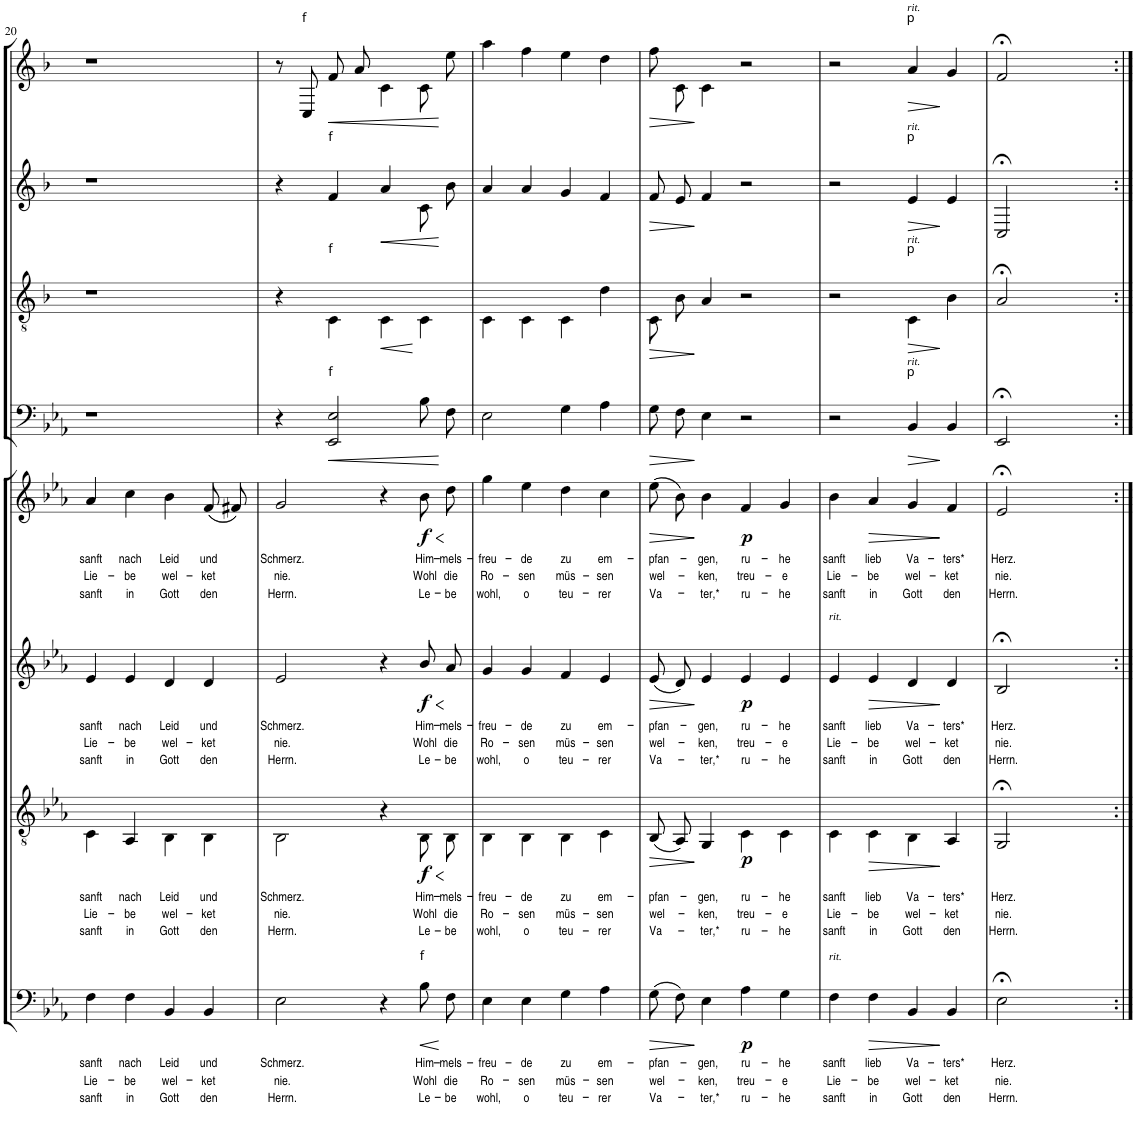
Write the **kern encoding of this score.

**kern	**text	**text	**text	**dynam	**kern	**text	**text	**text	**dynam	**kern	**text	**text	**text	**dynam	**kern	**text	**text	**text	**dynam	**kern	**dynam	**kern	**dynam	**kern	**dynam	**kern	**dynam
*part8	*part8	*part8	*part8	*part8	*part7	*part7	*part7	*part7	*part7	*part6	*part6	*part6	*part6	*part6	*part5	*part5	*part5	*part5	*part5	*part4	*part4	*part3	*part3	*part2	*part2	*part1	*part1
*staff8	*staff8	*staff8	*staff8	*staff8	*staff7	*staff7	*staff7	*staff7	*staff7	*staff6	*staff6	*staff6	*staff6	*staff6	*staff5	*staff5	*staff5	*staff5	*staff5	*staff4	*staff4	*staff3	*staff3	*staff2	*staff2	*staff1	*staff1
*I"Bass	*	*	*	*	*I"Tenor	*	*	*	*	*I"Alt	*	*	*	*	*I"Sopran	*	*	*	*	*I"Posaune	*	*I"Tenorhorn	*	*I"Trompete II in B	*	*I"Trompete I in B	*
*I'B.	*	*	*	*	*I'T.	*	*	*	*	*I'A.	*	*	*	*	*I'S.	*	*	*	*	*I'Pos.	*	*I'Teh.	*	*I'Tr. II	*	*I'Tr. I	*
!!LO:PB:g=z
*clefF4	*	*	*	*	*clefGv2	*	*	*	*	*clefG2	*	*	*	*	*clefG2	*	*	*	*	*clefF4	*	*clefGv2	*	*clefG2	*	*clefG2	*
*	*	*	*	*	*Trd7c12	*	*	*	*	*	*	*	*	*	*	*	*	*	*	*	*	*Trd1c2	*	*Trd1c2	*	*Trd1c2	*
*k[b-e-a-]	*	*	*	*	*k[b-e-a-]	*	*	*	*	*k[b-e-a-]	*	*	*	*	*k[b-e-a-]	*	*	*	*	*k[b-e-a-]	*	*k[b-]	*	*k[b-]	*	*k[b-]	*
*E-:	*	*	*	*	*E-:	*	*	*	*	*E-:	*	*	*	*	*E-:	*	*	*	*	*E-:	*	*F:	*	*F:	*	*F:	*
*M4/4	*	*	*	*	*M4/4	*	*	*	*	*M4/4	*	*	*	*	*M4/4	*	*	*	*	*M4/4	*	*M4/4	*	*M4/4	*	*M4/4	*
*met(c)	*	*	*	*	*met(c)	*	*	*	*	*met(c)	*	*	*	*	*met(c)	*	*	*	*	*met(c)	*	*met(c)	*	*met(c)	*	*met(c)	*
=20	=20	=20	=20	=20	=20	=20	=20	=20	=20	=20	=20	=20	=20	=20	=20	=20	=20	=20	=20	=20	=20	=20	=20	=20	=20	=20	=20
!	!LO:LY:b	!LO:LY:b	!LO:LY:b	!	!	!LO:LY:b	!LO:LY:b	!LO:LY:b	!	!	!LO:LY:b	!LO:LY:b	!LO:LY:b	!	!	!LO:LY:b	!LO:LY:b	!LO:LY:b	!	!	!	!	!	!	!	!	!
4F\	sanft	Lie-	sanft	.	4C\	sanft	Lie-	sanft	.	4e-/	sanft	Lie-	sanft	.	4a-/	sanft	Lie-	sanft	.	1r	.	1r	.	1r	.	1r	.
!	!LO:LY:b	!LO:LY:b	!LO:LY:b	!	!	!LO:LY:b	!LO:LY:b	!LO:LY:b	!	!	!LO:LY:b	!LO:LY:b	!LO:LY:b	!	!	!LO:LY:b	!LO:LY:b	!LO:LY:b	!	!	!	!	!	!	!	!	!
4F\	nach	-be	in	.	4AA-/	nach	-be	in	.	4e-/	nach	-be	in	.	4cc\	nach	-be	in	.	.	.	.	.	.	.	.	.
!	!LO:LY:b	!LO:LY:b	!LO:LY:b	!	!	!LO:LY:b	!LO:LY:b	!LO:LY:b	!	!	!LO:LY:b	!LO:LY:b	!LO:LY:b	!	!	!LO:LY:b	!LO:LY:b	!LO:LY:b	!	!	!	!	!	!	!	!	!
4BB-/	Leid	wel-	Gott	.	4BB-\	Leid	wel-	Gott	.	4d/	Leid	wel-	Gott	.	4b-\	Leid	wel-	Gott	.	.	.	.	.	.	.	.	.
!	!LO:LY:b	!LO:LY:b	!LO:LY:b	!	!	!LO:LY:b	!LO:LY:b	!LO:LY:b	!	!	!LO:LY:b	!LO:LY:b	!LO:LY:b	!	!	!LO:LY:b	!LO:LY:b	!LO:LY:b	!	!	!	!	!	!	!	!	!
4BB-/	und	-ket	den	.	4BB-\	und	-ket	den	.	4d/	und	-ket	den	.	(8f/L	und	-ket	den	.	.	.	.	.	.	.	.	.
.	.	.	.	.	.	.	.	.	.	.	.	.	.	.	8f#X/J)	.	.	.	.	.	.	.	.	.	.	.	.
=21	=21	=21	=21	=21	=21	=21	=21	=21	=21	=21	=21	=21	=21	=21	=21	=21	=21	=21	=21	=21	=21	=21	=21	=21	=21	=21	=21
!	!LO:LY:b	!LO:LY:b	!LO:LY:b	!	!	!LO:LY:b	!LO:LY:b	!LO:LY:b	!	!	!LO:LY:b	!LO:LY:b	!LO:LY:b	!	!	!LO:LY:b	!LO:LY:b	!LO:LY:b	!	!	!	!	!	!	!	!	!
2E-\	Schmerz.	nie.	Herrn.	.	2BB-\	Schmerz.	nie.	Herrn.	.	2e-/	Schmerz.	nie.	Herrn.	.	2g/	Schmerz.	nie.	Herrn.	.	4r	.	4r	.	4r	.	8r	.
!	!	!	!	!	!	!	!	!	!	!	!	!	!	!	!	!	!	!	!	!	!	!	!	!	!	!LO:TX:a:t=f	!
.	.	.	.	.	.	.	.	.	.	.	.	.	.	.	.	.	.	.	.	.	.	.	.	.	.	8C/	.
!	!	!	!	!	!	!	!	!	!	!	!	!	!	!	!	!	!	!	!	!	!	!	!	!LO:TX:a:t=f	!	!	!
!	!	!	!	!	!	!	!	!	!	!	!	!	!	!	!	!	!	!	!	!	!	!LO:TX:a:t=f	!	!	!	!	!
!	!	!	!	!	!	!	!	!	!	!	!	!	!	!	!	!	!	!	!	!LO:TX:a:t=f	!	!	!	!	!	!	!
!	!	!	!	!	!	!	!	!	!	!	!	!	!	!	!	!	!	!	!	!	!LO:HP:b	!	!	!	!	!	!LO:HP:b
.	.	.	.	.	.	.	.	.	.	.	.	.	.	.	.	.	.	.	.	2EE-/ 2E-/	<	4C\	.	4f/	.	8f/L	<
.	.	.	.	.	.	.	.	.	.	.	.	.	.	.	.	.	.	.	.	.	.	.	.	.	.	8a/J	.
!	!	!	!	!	!	!	!	!	!	!	!	!	!	!	!	!	!	!	!	!	!	!	!LO:HP:b	!	!LO:HP:b	!	!
4r	.	.	.	.	4r	.	.	.	.	4r	.	.	.	.	4r	.	.	.	.	.	.	4C\	<	4a/	<	4c\	.
!LO:TX:a:t=f	!	!	!	!	!	!	!	!	!	!	!	!	!	!	!	!	!	!	!	!	!	!	!	!	!	!	!
!	!LO:LY:b	!LO:LY:b	!LO:LY:b	!LO:HP:b	!	!LO:LY:b	!LO:LY:b	!LO:LY:b	!LO:HP:b	!	!LO:LY:b	!LO:LY:b	!LO:LY:b	!LO:HP:b	!	!LO:LY:b	!LO:LY:b	!LO:LY:b	!LO:HP:b	!	!	!	!	!	!	!	!
!	!	!	!	!	!	!	!	!	!LO:DY:n=1:b	!	!	!	!	!LO:DY:n=1:b	!	!	!	!	!LO:DY:n=1:b	!	!	!	!	!	!	!	!
8B-\L	Him-	Wohl	Le-	<	8BB-\L	Him-	Wohl	Le-	< f	8b-/L	Him-	Wohl	Le-	< f	8b-\L	Him-	Wohl	Le-	< f	8B-\L	.	4C\	[	8c\L	.	8c\L	.
!	!LO:LY:b	!LO:LY:b	!LO:LY:b	!	!	!LO:LY:b	!LO:LY:b	!LO:LY:b	!	!	!LO:LY:b	!LO:LY:b	!LO:LY:b	!	!	!LO:LY:b	!LO:LY:b	!LO:LY:b	!	!	!	!	!	!	!	!	!
8F\J	-mels-	die	-be	[	8BB-\J	-mels-	die	-be	[	8a-/J	-mels-	die	-be	[	8dd\J	-mels-	die	-be	[	8F\J	[	.	.	8b-\J	[	8ee\J	[
=22	=22	=22	=22	=22	=22	=22	=22	=22	=22	=22	=22	=22	=22	=22	=22	=22	=22	=22	=22	=22	=22	=22	=22	=22	=22	=22	=22
!	!LO:LY:b	!LO:LY:b	!LO:LY:b	!	!	!LO:LY:b	!LO:LY:b	!LO:LY:b	!	!	!LO:LY:b	!LO:LY:b	!LO:LY:b	!	!	!LO:LY:b	!LO:LY:b	!LO:LY:b	!	!	!	!	!	!	!	!	!
4E-\	-freu-	Ro-	wohl,	.	4BB-\	-freu-	Ro-	wohl,	.	4g/	-freu-	Ro-	wohl,	.	4gg\	-freu-	Ro-	wohl,	.	2E-\	.	4C\	.	4a/	.	4aa\	.
!	!LO:LY:b	!LO:LY:b	!LO:LY:b	!	!	!LO:LY:b	!LO:LY:b	!LO:LY:b	!	!	!LO:LY:b	!LO:LY:b	!LO:LY:b	!	!	!LO:LY:b	!LO:LY:b	!LO:LY:b	!	!	!	!	!	!	!	!	!
4E-\	-de	-sen	o	.	4BB-\	-de	-sen	o	.	4g/	-de	-sen	o	.	4ee-\	-de	-sen	o	.	.	.	4C\	.	4a/	.	4ff\	.
!	!LO:LY:b	!LO:LY:b	!LO:LY:b	!	!	!LO:LY:b	!LO:LY:b	!LO:LY:b	!	!	!LO:LY:b	!LO:LY:b	!LO:LY:b	!	!	!LO:LY:b	!LO:LY:b	!LO:LY:b	!	!	!	!	!	!	!	!	!
4G\	zu	müs-	teu-	.	4BB-\	zu	müs-	teu-	.	4f/	zu	müs-	teu-	.	4dd\	zu	müs-	teu-	.	4G\	.	4C\	.	4g/	.	4ee\	.
!	!LO:LY:b	!LO:LY:b	!LO:LY:b	!	!	!LO:LY:b	!LO:LY:b	!LO:LY:b	!	!	!LO:LY:b	!LO:LY:b	!LO:LY:b	!	!	!LO:LY:b	!LO:LY:b	!LO:LY:b	!	!	!	!	!	!	!	!	!
4A-\	em-	-sen	-rer	.	4C\	em-	-sen	-rer	.	4e-/	em-	-sen	-rer	.	4cc\	em-	-sen	-rer	.	4A-\	.	4d\	.	4f/	.	4dd\	.
=23	=23	=23	=23	=23	=23	=23	=23	=23	=23	=23	=23	=23	=23	=23	=23	=23	=23	=23	=23	=23	=23	=23	=23	=23	=23	=23	=23
!	!LO:LY:b	!LO:LY:b	!LO:LY:b	!LO:HP:b	!	!LO:LY:b	!LO:LY:b	!LO:LY:b	!LO:HP:b	!	!LO:LY:b	!LO:LY:b	!LO:LY:b	!LO:HP:b	!	!LO:LY:b	!LO:LY:b	!LO:LY:b	!LO:HP:b	!	!LO:HP:b	!	!LO:HP:b	!	!LO:HP:b	!	!LO:HP:b
(8G\L	-pfan-	wel-	Va-	>	(8BB-/L	-pfan-	wel-	Va-	>	(8e-/L	-pfan-	wel-	Va-	>	(8ee-\L	-pfan-	wel-	Va-	>	8G\L	>	8C\L	>	8f/L	>	8ff\L	>
8F\J)	.	.	.	.	8AA-/J)	.	.	.	.	8d/J)	.	.	.	.	8b-\J)	.	.	.	.	8F\J	.	8B-\J	.	8e/J	.	8c\J	.
!	!LO:LY:b	!LO:LY:b	!LO:LY:b	!	!	!LO:LY:b	!LO:LY:b	!LO:LY:b	!	!	!LO:LY:b	!LO:LY:b	!LO:LY:b	!	!	!LO:LY:b	!LO:LY:b	!LO:LY:b	!	!	!	!	!	!	!	!	!
4E-\	-gen,	-ken,	-ter,*	]	4GG/	-gen,	-ken,	-ter,*	]	4e-/	-gen,	-ken,	-ter,*	]	4b-\	-gen,	-ken,	-ter,*	]	4E-\	]	4A/	]	4f/	]	4c\	]
!	!LO:LY:b	!LO:LY:b	!LO:LY:b	!LO:DY:b	!	!LO:LY:b	!LO:LY:b	!LO:LY:b	!LO:DY:b	!	!LO:LY:b	!LO:LY:b	!LO:LY:b	!LO:DY:b	!	!LO:LY:b	!LO:LY:b	!LO:LY:b	!LO:DY:b	!	!	!	!	!	!	!	!
4A-\	ru-	treu-	ru-	p	4C\	ru-	treu-	ru-	p	4e-/	ru-	treu-	ru-	p	4f/	ru-	treu-	ru-	p	2r	.	2r	.	2r	.	2r	.
!	!LO:LY:b	!LO:LY:b	!LO:LY:b	!	!	!LO:LY:b	!LO:LY:b	!LO:LY:b	!	!	!LO:LY:b	!LO:LY:b	!LO:LY:b	!	!	!LO:LY:b	!LO:LY:b	!LO:LY:b	!	!	!	!	!	!	!	!	!
4G\	-he	-e	-he	.	4C\	-he	-e	-he	.	4e-/	-he	-e	-he	.	4g/	-he	-e	-he	.	.	.	.	.	.	.	.	.
=24	=24	=24	=24	=24	=24	=24	=24	=24	=24	=24	=24	=24	=24	=24	=24	=24	=24	=24	=24	=24	=24	=24	=24	=24	=24	=24	=24
!	!	!	!	!	!	!	!	!	!	!LO:TX:a:i:t=rit.	!	!	!	!	!	!	!	!	!	!	!	!	!	!	!	!	!
!LO:TX:a:i:t=rit.	!	!	!	!	!	!	!	!	!	!	!	!	!	!	!	!	!	!	!	!	!	!	!	!	!	!	!
!	!LO:LY:b	!LO:LY:b	!LO:LY:b	!	!	!LO:LY:b	!LO:LY:b	!LO:LY:b	!	!	!LO:LY:b	!LO:LY:b	!LO:LY:b	!	!	!LO:LY:b	!LO:LY:b	!LO:LY:b	!	!	!	!	!	!	!	!	!
4F\	sanft	Lie-	sanft	.	4C\	sanft	Lie-	sanft	.	4e-/	sanft	Lie-	sanft	.	4b-\	sanft	Lie-	sanft	.	2r	.	2r	.	2r	.	2r	.
!	!LO:LY:b	!LO:LY:b	!LO:LY:b	!LO:HP:b	!	!LO:LY:b	!LO:LY:b	!LO:LY:b	!LO:HP:b	!	!LO:LY:b	!LO:LY:b	!LO:LY:b	!LO:HP:b	!	!LO:LY:b	!LO:LY:b	!LO:LY:b	!LO:HP:b	!	!	!	!	!	!	!	!
4F\	lieb	-be	in	>	4C\	lieb	-be	in	>	4e-/	lieb	-be	in	>	4a-/	lieb	-be	in	>	.	.	.	.	.	.	.	.
!	!	!	!	!	!	!	!	!	!	!	!	!	!	!	!	!	!	!	!	!	!	!	!	!	!	!LO:TX:a:t=p	!
!	!	!	!	!	!	!	!	!	!	!	!	!	!	!	!	!	!	!	!	!	!	!	!	!	!	!LO:TX:a:i:t=rit.	!
!	!	!	!	!	!	!	!	!	!	!	!	!	!	!	!	!	!	!	!	!	!	!	!	!LO:TX:a:t=p	!	!	!
!	!	!	!	!	!	!	!	!	!	!	!	!	!	!	!	!	!	!	!	!	!	!	!	!LO:TX:a:i:t=rit.	!	!	!
!	!	!	!	!	!	!	!	!	!	!	!	!	!	!	!	!	!	!	!	!	!	!LO:TX:a:t=p	!	!	!	!	!
!	!	!	!	!	!	!	!	!	!	!	!	!	!	!	!	!	!	!	!	!	!	!LO:TX:a:i:t=rit.	!	!	!	!	!
!	!	!	!	!	!	!	!	!	!	!	!	!	!	!	!	!	!	!	!	!LO:TX:a:t=p	!	!	!	!	!	!	!
!	!	!	!	!	!	!	!	!	!	!	!	!	!	!	!	!	!	!	!	!LO:TX:a:i:t=rit.	!	!	!	!	!	!	!
!	!LO:LY:b	!LO:LY:b	!LO:LY:b	!	!	!LO:LY:b	!LO:LY:b	!LO:LY:b	!	!	!LO:LY:b	!LO:LY:b	!LO:LY:b	!	!	!LO:LY:b	!LO:LY:b	!LO:LY:b	!	!	!LO:HP:b	!	!LO:HP:b	!	!LO:HP:b	!	!LO:HP:b
4BB-/	Va-	wel-	Gott	.	4BB-\	Va-	wel-	Gott	.	4d/	Va-	wel-	Gott	.	4g/	Va-	wel-	Gott	.	4BB-/	>	4C\	>	4e/	>	4a/	>
!	!LO:LY:b	!LO:LY:b	!LO:LY:b	!	!	!LO:LY:b	!LO:LY:b	!LO:LY:b	!	!	!LO:LY:b	!LO:LY:b	!LO:LY:b	!	!	!LO:LY:b	!LO:LY:b	!LO:LY:b	!	!	!	!	!	!	!	!	!
4BB-/	-ters*	-ket	den	]	4AA-/	-ters*	-ket	den	]	4d/	-ters*	-ket	den	]	4f/	-ters*	-ket	den	]	4BB-/	]	4B-\	]	4e/	]	4g/	]
=25	=25	=25	=25	=25	=25	=25	=25	=25	=25	=25	=25	=25	=25	=25	=25	=25	=25	=25	=25	=25	=25	=25	=25	=25	=25	=25	=25
!	!LO:LY:b	!LO:LY:b	!LO:LY:b	!	!	!LO:LY:b	!LO:LY:b	!LO:LY:b	!	!	!LO:LY:b	!LO:LY:b	!LO:LY:b	!	!	!LO:LY:b	!LO:LY:b	!LO:LY:b	!	!	!	!	!	!	!	!	!
2E-;<\	Herz.	nie.	Herrn.	.	2GG;</	Herz.	nie.	Herrn.	.	2B-;</	Herz.	nie.	Herrn.	.	2e-;</	Herz.	nie.	Herrn.	.	2EE-;</	.	2A;</	.	2C;</	.	2f;</	.
2ryy	.	.	.	.	2ryy	.	.	.	.	2ryy	.	.	.	.	2ryy	.	.	.	.	2ryy	.	2ryy	.	2ryy	.	2ryy	.
=:|!	=:|!	=:|!	=:|!	=:|!	=:|!	=:|!	=:|!	=:|!	=:|!	=:|!	=:|!	=:|!	=:|!	=:|!	=:|!	=:|!	=:|!	=:|!	=:|!	=:|!	=:|!	=:|!	=:|!	=:|!	=:|!	=:|!	=:|!
*-	*-	*-	*-	*-	*-	*-	*-	*-	*-	*-	*-	*-	*-	*-	*-	*-	*-	*-	*-	*-	*-	*-	*-	*-	*-	*-	*-
